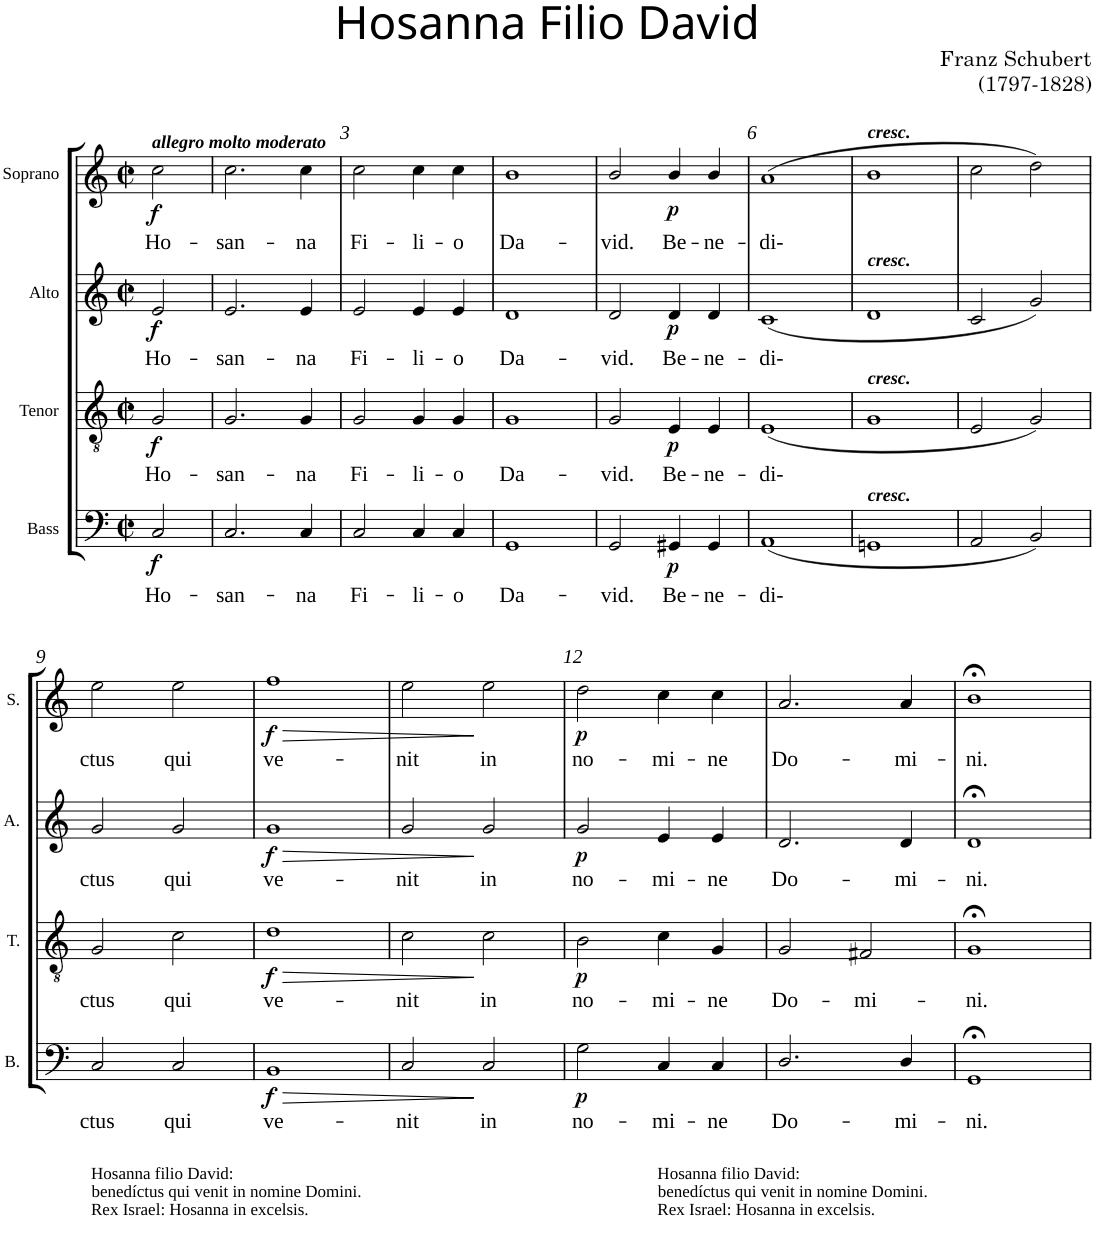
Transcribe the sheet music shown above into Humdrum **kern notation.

**kern	**text	**dynam	**kern	**text	**dynam	**kern	**text	**dynam	**kern	**text	**dynam
*part4	*part4	*part4	*part3	*part3	*part3	*part2	*part2	*part2	*part1	*part1	*part1
*staff4	*staff4	*staff4	*staff3	*staff3	*staff3	*staff2	*staff2	*staff2	*staff1	*staff1	*staff1
*I"Bass	*	*	*I"Tenor	*	*	*I"Alto	*	*	*I"Soprano	*	*
*I'B.	*	*	*I'T.	*	*	*I'A.	*	*	*I'S.	*	*
*clefF4	*	*	*clefGv2	*	*	*clefG2	*	*	*clefG2	*	*
*k[]	*	*	*k[]	*	*	*k[]	*	*	*k[]	*	*
*M2/2	*	*	*M2/2	*	*	*M2/2	*	*	*M2/2	*	*
*met(c|)	*	*	*met(c|)	*	*	*met(c|)	*	*	*met(c|)	*	*
=1	=1	=1	=1	=1	=1	=1	=1	=1	=1	=1	=1
!	!	!	!	!	!	!	!	!	!LO:TX:a:Bi:t=allegro molto moderato	!	!
!	!LO:LY:b	!LO:DY:b	!	!LO:LY:b	!LO:DY:b	!	!LO:LY:b	!LO:DY:b	!	!LO:LY:b	!LO:DY:b
2C/	Ho-	f	2G/	Ho-	f	2e/	Ho-	f	2cc\	Ho-	f
=2	=2	=2	=2	=2	=2	=2	=2	=2	=2	=2	=2
!	!LO:LY:b	!	!	!LO:LY:b	!	!	!LO:LY:b	!	!	!LO:LY:b	!
2.C/	-san-	.	2.G/	-san-	.	2.e/	-san-	.	2.cc\	-san-	.
!	!LO:LY:b	!	!	!LO:LY:b	!	!	!LO:LY:b	!	!	!LO:LY:b	!
4C/	-na	.	4G/	-na	.	4e/	-na	.	4cc\	-na	.
=3	=3	=3	=3	=3	=3	=3	=3	=3	=3	=3	=3
!	!LO:LY:b	!	!	!LO:LY:b	!	!	!LO:LY:b	!	!	!LO:LY:b	!
2C/	Fi-	.	2G/	Fi-	.	2e/	Fi-	.	2cc\	Fi-	.
!	!LO:LY:b	!	!	!LO:LY:b	!	!	!LO:LY:b	!	!	!LO:LY:b	!
4C/	-li-	.	4G/	-li-	.	4e/	-li-	.	4cc\	-li-	.
!	!LO:LY:b	!	!	!LO:LY:b	!	!	!LO:LY:b	!	!	!LO:LY:b	!
4C/	-o	.	4G/	-o	.	4e/	-o	.	4cc\	-o	.
=4	=4	=4	=4	=4	=4	=4	=4	=4	=4	=4	=4
!	!LO:LY:b	!	!	!LO:LY:b	!	!	!LO:LY:b	!	!	!LO:LY:b	!
1GG	Da-	.	1G	Da-	.	1d	Da-	.	1b	Da-	.
=5	=5	=5	=5	=5	=5	=5	=5	=5	=5	=5	=5
!	!LO:LY:b	!	!	!LO:LY:b	!	!	!LO:LY:b	!	!	!LO:LY:b	!
2GG/	-vid.	.	2G/	-vid.	.	2d/	-vid.	.	2b/	-vid.	.
!	!LO:LY:b	!LO:DY:b	!	!LO:LY:b	!LO:DY:b	!	!LO:LY:b	!LO:DY:b	!	!LO:LY:b	!LO:DY:b
4GG#X/	Be-	p	4E/	Be-	p	4d/	Be-	p	4b/	Be-	p
!	!LO:LY:b	!	!	!LO:LY:b	!	!	!LO:LY:b	!	!	!LO:LY:b	!
4GG#/	-ne-	.	4E/	-ne-	.	4d/	-ne-	.	4b/	-ne-	.
=6	=6	=6	=6	=6	=6	=6	=6	=6	=6	=6	=6
!	!LO:LY:b	!	!	!LO:LY:b	!	!	!LO:LY:b	!	!	!LO:LY:b	!
(<1AA	-di-	.	(<1E	-di-	.	(<1c	-di-	.	(>1a	-di-	.
=7	=7	=7	=7	=7	=7	=7	=7	=7	=7	=7	=7
!	!	!	!	!	!	!	!	!	!LO:TX:a:Bi:t=cresc.	!	!
!	!	!	!	!	!	!LO:TX:a:Bi:t=cresc.	!	!	!	!	!
!	!	!	!LO:TX:a:Bi:t=cresc.	!	!	!	!	!	!	!	!
!LO:TX:a:Bi:t=cresc.	!	!	!	!	!	!	!	!	!	!	!
1GGn	.	.	1G	.	.	1d	.	.	1b	.	.
=8	=8	=8	=8	=8	=8	=8	=8	=8	=8	=8	=8
2AA/	.	.	2E/	.	.	2c/	.	.	2cc\	.	.
2BB/)	.	.	2G/)	.	.	2g/)	.	.	2dd\)	.	.
!!LO:LB:g=z
=9	=9	=9	=9	=9	=9	=9	=9	=9	=9	=9	=9
!LO:TX:b:t=Hosanna filio David&colon;	!	!	!	!	!	!	!	!	!	!	!
!LO:TX:b:t=benedíctus qui venit in nomine Domini.	!	!	!	!	!	!	!	!	!	!	!
!LO:TX:b:t=Rex Israel&colon; Hosanna in excelsis.	!	!	!	!	!	!	!	!	!	!	!
!	!LO:LY:b	!	!	!LO:LY:b	!	!	!LO:LY:b	!	!	!LO:LY:b	!
2C/	ctus	.	2G/	ctus	.	2g/	ctus	.	2ee\	ctus	.
!	!LO:LY:b	!	!	!LO:LY:b	!	!	!LO:LY:b	!	!	!LO:LY:b	!
2C/	qui	.	2c\	qui	.	2g/	qui	.	2ee\	qui	.
=10	=10	=10	=10	=10	=10	=10	=10	=10	=10	=10	=10
!	!LO:LY:b	!LO:HP:b	!	!LO:LY:b	!LO:HP:b	!	!LO:LY:b	!LO:HP:b	!	!LO:LY:b	!LO:HP:b
!	!	!LO:DY:n=1:b	!	!	!LO:DY:n=1:b	!	!	!LO:DY:n=1:b	!	!	!LO:DY:n=1:b
1BB	ve-	> f	1d	ve-	> f	1g	ve-	> f	1ff	ve-	> f
=11	=11	=11	=11	=11	=11	=11	=11	=11	=11	=11	=11
!	!LO:LY:b	!	!	!LO:LY:b	!	!	!LO:LY:b	!	!	!LO:LY:b	!
2C/	-nit	.	2c\	-nit	.	2g/	-nit	.	2ee\	-nit	.
!	!LO:LY:b	!	!	!LO:LY:b	!	!	!LO:LY:b	!	!	!LO:LY:b	!
2C/	in	]	2c\	in	]	2g/	in	]	2ee\	in	]
=12	=12	=12	=12	=12	=12	=12	=12	=12	=12	=12	=12
!	!LO:LY:b	!LO:DY:b	!	!LO:LY:b	!LO:DY:b	!	!LO:LY:b	!LO:DY:b	!	!LO:LY:b	!LO:DY:b
2G\	no-	p	2B\	no-	p	2g/	no-	p	2dd\	no-	p
!LO:TX:b:t=Hosanna filio David&colon;	!	!	!	!	!	!	!	!	!	!	!
!LO:TX:b:t=benedíctus qui venit in nomine Domini.	!	!	!	!	!	!	!	!	!	!	!
!LO:TX:b:t=Rex Israel&colon; Hosanna in excelsis.	!	!	!	!	!	!	!	!	!	!	!
!	!LO:LY:b	!	!	!LO:LY:b	!	!	!LO:LY:b	!	!	!LO:LY:b	!
4C/	-mi-	.	4c\	-mi-	.	4e/	-mi-	.	4cc\	-mi-	.
!	!LO:LY:b	!	!	!LO:LY:b	!	!	!LO:LY:b	!	!	!LO:LY:b	!
4C/	-ne	.	4G/	-ne	.	4e/	-ne	.	4cc\	-ne	.
=13	=13	=13	=13	=13	=13	=13	=13	=13	=13	=13	=13
!	!LO:LY:b	!	!	!LO:LY:b	!	!	!LO:LY:b	!	!	!LO:LY:b	!
2.D/	Do-	.	2G/	Do-	.	2.d/	Do-	.	2.a/	Do-	.
!	!	!	!	!LO:LY:b	!	!	!	!	!	!	!
.	.	.	2F#X/	-mi-	.	.	.	.	.	.	.
!	!LO:LY:b	!	!	!	!	!	!LO:LY:b	!	!	!LO:LY:b	!
4D/	-mi-	.	.	.	.	4d/	-mi-	.	4a/	-mi-	.
=14	=14	=14	=14	=14	=14	=14	=14	=14	=14	=14	=14
!	!LO:LY:b	!	!	!LO:LY:b	!	!	!LO:LY:b	!	!	!LO:LY:b	!
1GG;<	-ni.	.	1G;<	-ni.	.	1d;<	-ni.	.	1b;<	-ni.	.
=	=	=	=	=	=	=	=	=	=	=	=
*-	*-	*-	*-	*-	*-	*-	*-	*-	*-	*-	*-
